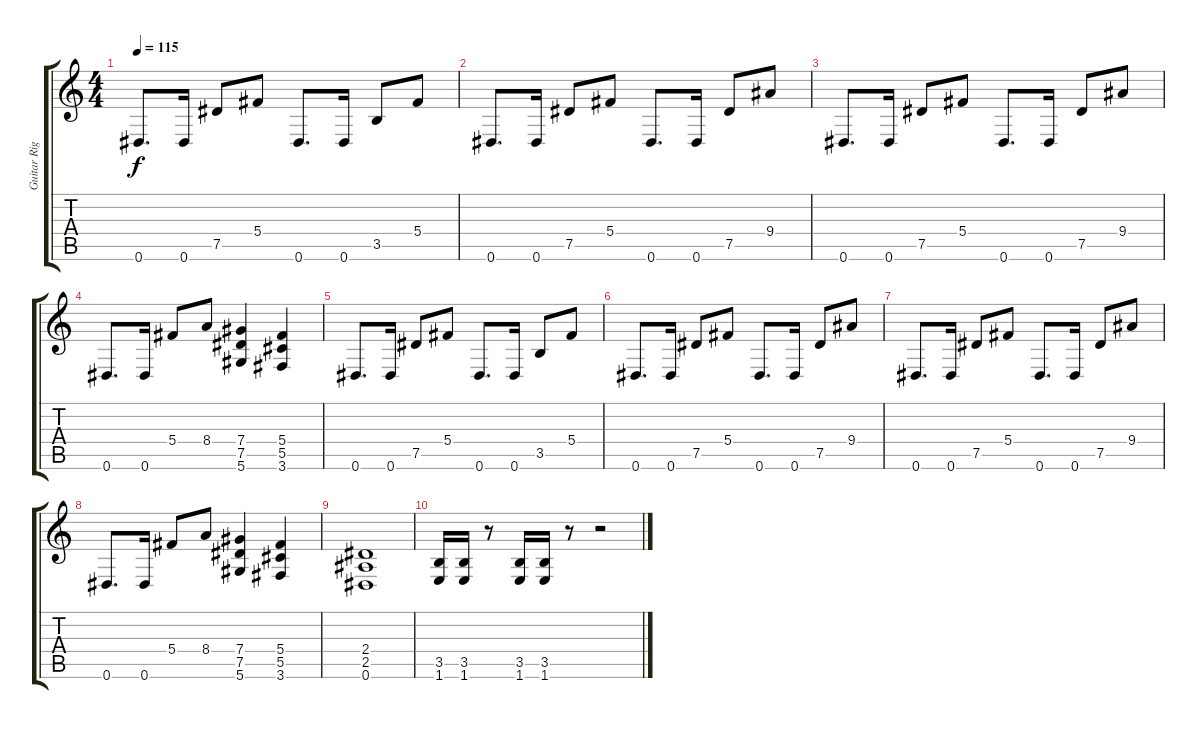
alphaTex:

\track ("Guitar Right" "Guitar Rig") {instrument distortionguitar}
\staff {score tabs}
\tuning (Eb4 Bb3 Gb3 Db3 Ab2 Eb2) {hide}
\ts (4 4)
\tempo 115
\clef g2
\ks c
0.6.8{d dy f} 0.6.16 7.5.8 5.4.8 0.6.8{d} 0.6.16 3.5.8 5.4.8 |
0.6.8{d} 0.6.16 7.5.8 5.4.8 0.6.8{d} 0.6.16 7.5.8 9.4.8 |
0.6.8{d} 0.6.16 7.5.8 5.4.8 0.6.8{d} 0.6.16 7.5.8 9.4.8 |
0.6.8{d} 0.6.16 5.4.8 8.4.8 (7.4 7.5 5.6).4 (5.4 5.5 3.6).4 |
0.6.8{d} 0.6.16 7.5.8 5.4.8 0.6.8{d} 0.6.16 3.5.8 5.4.8 |
0.6.8{d} 0.6.16 7.5.8 5.4.8 0.6.8{d} 0.6.16 7.5.8 9.4.8 |
0.6.8{d} 0.6.16 7.5.8 5.4.8 0.6.8{d} 0.6.16 7.5.8 9.4.8 |
0.6.8{d} 0.6.16 5.4.8 8.4.8 (7.4 7.5 5.6).4 (5.4 5.5 3.6).4 |
(2.4 2.5 0.6).1 |
(3.5 1.6).16 (3.5 1.6).16 r.8 (3.5 1.6).16 (3.5 1.6).16 r.8 r.2
